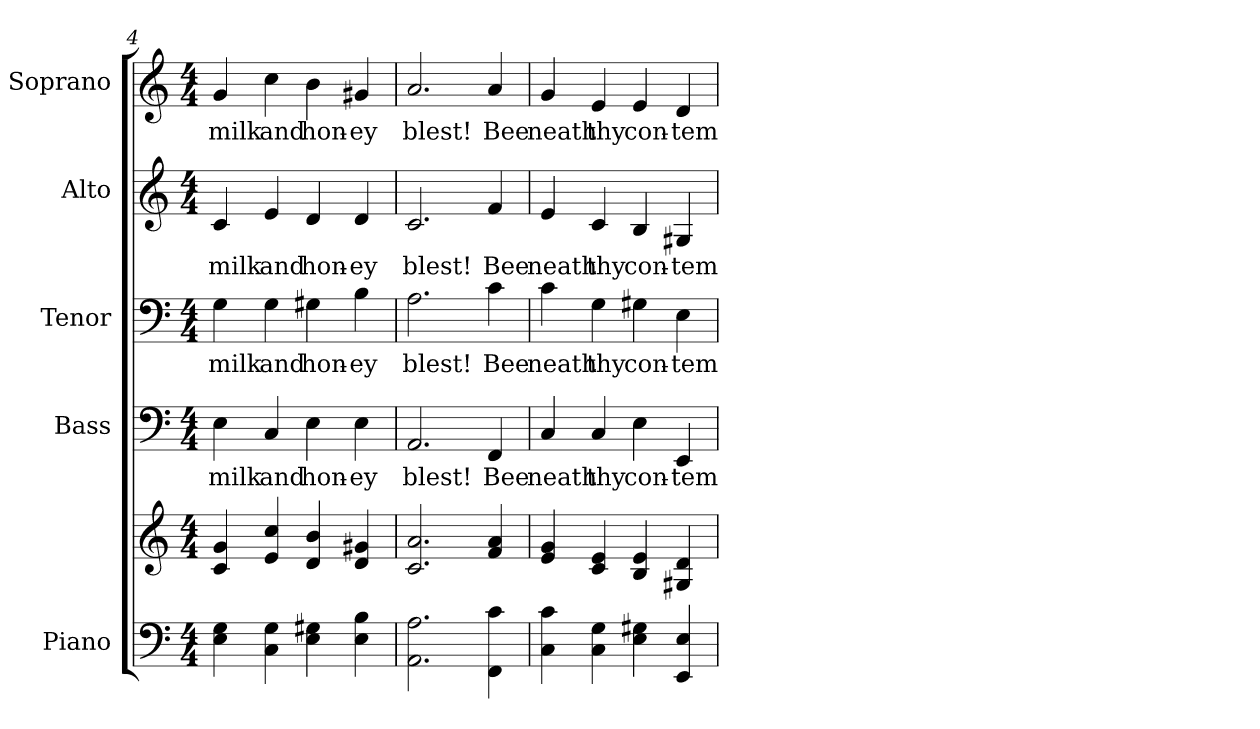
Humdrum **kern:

**kern	**kern	**kern	**text	**kern	**text	**kern	**text	**kern	**text
*part5	*part5	*part4	*part4	*part3	*part3	*part2	*part2	*part1	*part1
*staff6	*staff5	*staff4	*staff4	*staff3	*staff3	*staff2	*staff2	*staff1	*staff1
*I"Piano	*	*I"Bass	*	*I"Tenor	*	*I"Alto	*	*I"Soprano	*
*I'Pno.	*	*I'B.	*	*I'T.	*	*I'A.	*	*I'S.	*
!!LO:PB:g=z
*clefF4	*clefG2	*clefF4	*	*clefF4	*	*clefG2	*	*clefG2	*
*k[]	*k[]	*k[]	*	*k[]	*	*k[]	*	*k[]	*
*C:	*C:	*C:	*	*C:	*	*C:	*	*C:	*
*M4/4	*M4/4	*M4/4	*	*M4/4	*	*M4/4	*	*M4/4	*
=4	=4	=4	=4	=4	=4	=4	=4	=4	=4
!	!	!	!LO:LY:b:color=#000000	!	!	!	!	!	!
!	!	!	!	!	!LO:LY:b:color=#000000	!	!	!	!
!	!	!	!	!	!	!	!LO:LY:b:color=#000000	!	!
!	!	!	!	!	!	!	!	!	!LO:LY:b:color=#000000
4Ei\ 4Gi	4ci/ 4gi	4Ei\	milk	4Gi\	milk	4ci/	milk	4gi/	milk
!	!	!	!LO:LY:b:color=#000000	!	!	!	!	!	!
!	!	!	!	!	!LO:LY:b:color=#000000	!	!	!	!
!	!	!	!	!	!	!	!LO:LY:b:color=#000000	!	!
!	!	!	!	!	!	!	!	!	!LO:LY:b:color=#000000
4Ci\ 4Gi	4ei/ 4cci	4Ci/	and	4Gi\	and	4ei/	and	4cci\	and
!	!	!	!LO:LY:b:color=#000000	!	!	!	!	!	!
!	!	!	!	!	!LO:LY:b:color=#000000	!	!	!	!
!	!	!	!	!	!	!	!LO:LY:b:color=#000000	!	!
!	!	!	!	!	!	!	!	!	!LO:LY:b:color=#000000
4Ei\ 4G#Xi	4di/ 4bi	4Ei\	hon-	4G#Xi\	hon-	4di/	hon-	4bi\	hon-
!	!	!	!LO:LY:b:color=#000000	!	!	!	!	!	!
!	!	!	!	!	!LO:LY:b:color=#000000	!	!	!	!
!	!	!	!	!	!	!	!LO:LY:b:color=#000000	!	!
!	!	!	!	!	!	!	!	!	!LO:LY:b:color=#000000
4Ei\ 4Bi	4di/ 4g#Xi	4Ei\	-ey	4Bi\	-ey	4di/	-ey	4g#Xi/	-ey
=5	=5	=5	=5	=5	=5	=5	=5	=5	=5
!	!	!	!LO:LY:b:color=#000000	!	!	!	!	!	!
!	!	!	!	!	!LO:LY:b:color=#000000	!	!	!	!
!	!	!	!	!	!	!	!LO:LY:b:color=#000000	!	!
!	!	!	!	!	!	!	!	!	!LO:LY:b:color=#000000
2.AAi\ 2.Ai	2.ci/ 2.ai	2.AAi/	blest!	2.Ai\	blest!	2.ci/	blest!	2.ai/	blest!
!	!	!	!LO:LY:b:color=#000000	!	!	!	!	!	!
!	!	!	!	!	!LO:LY:b:color=#000000	!	!	!	!
!	!	!	!	!	!	!	!LO:LY:b:color=#000000	!	!
!	!	!	!	!	!	!	!	!	!LO:LY:b:color=#000000
4FFi\ 4ci	4fi/ 4ai	4FFi/	Bee	4ci\	Bee	4fi/	Bee	4ai/	Bee
!!LO:PB:g=z
=6	=6	=6	=6	=6	=6	=6	=6	=6	=6
!	!	!	!LO:LY:b:color=#000000	!	!	!	!	!	!
!	!	!	!	!	!LO:LY:b:color=#000000	!	!	!	!
!	!	!	!	!	!	!	!LO:LY:b:color=#000000	!	!
!	!	!	!	!	!	!	!	!	!LO:LY:b:color=#000000
4Ci\ 4ci	4ei/ 4gi	4Ci/	neath	4ci\	neath	4ei/	neath	4gi/	neath
!	!	!	!LO:LY:b:color=#000000	!	!	!	!	!	!
!	!	!	!	!	!LO:LY:b:color=#000000	!	!	!	!
!	!	!	!	!	!	!	!LO:LY:b:color=#000000	!	!
!	!	!	!	!	!	!	!	!	!LO:LY:b:color=#000000
4Ci\ 4Gi	4ci/ 4ei	4Ci/	thy	4Gi\	thy	4ci/	thy	4ei/	thy
!	!	!	!LO:LY:b:color=#000000	!	!	!	!	!	!
!	!	!	!	!	!LO:LY:b:color=#000000	!	!	!	!
!	!	!	!	!	!	!	!LO:LY:b:color=#000000	!	!
!	!	!	!	!	!	!	!	!	!LO:LY:b:color=#000000
4Ei\ 4G#Xi	4Bi/ 4ei	4Ei\	con-	4G#Xi\	con-	4Bi/	con-	4ei/	con-
!	!	!	!LO:LY:b:color=#000000	!	!	!	!	!	!
!	!	!	!	!	!LO:LY:b:color=#000000	!	!	!	!
!	!	!	!	!	!	!	!LO:LY:b:color=#000000	!	!
!	!	!	!	!	!	!	!	!	!LO:LY:b:color=#000000
4EEi/ 4Ei	4G#Xi/ 4di	4EEi/	-tem-	4Ei\	-tem-	4G#Xi/	-tem-	4di/	-tem-
=	=	=	=	=	=	=	=	=	=
*-	*-	*-	*-	*-	*-	*-	*-	*-	*-
